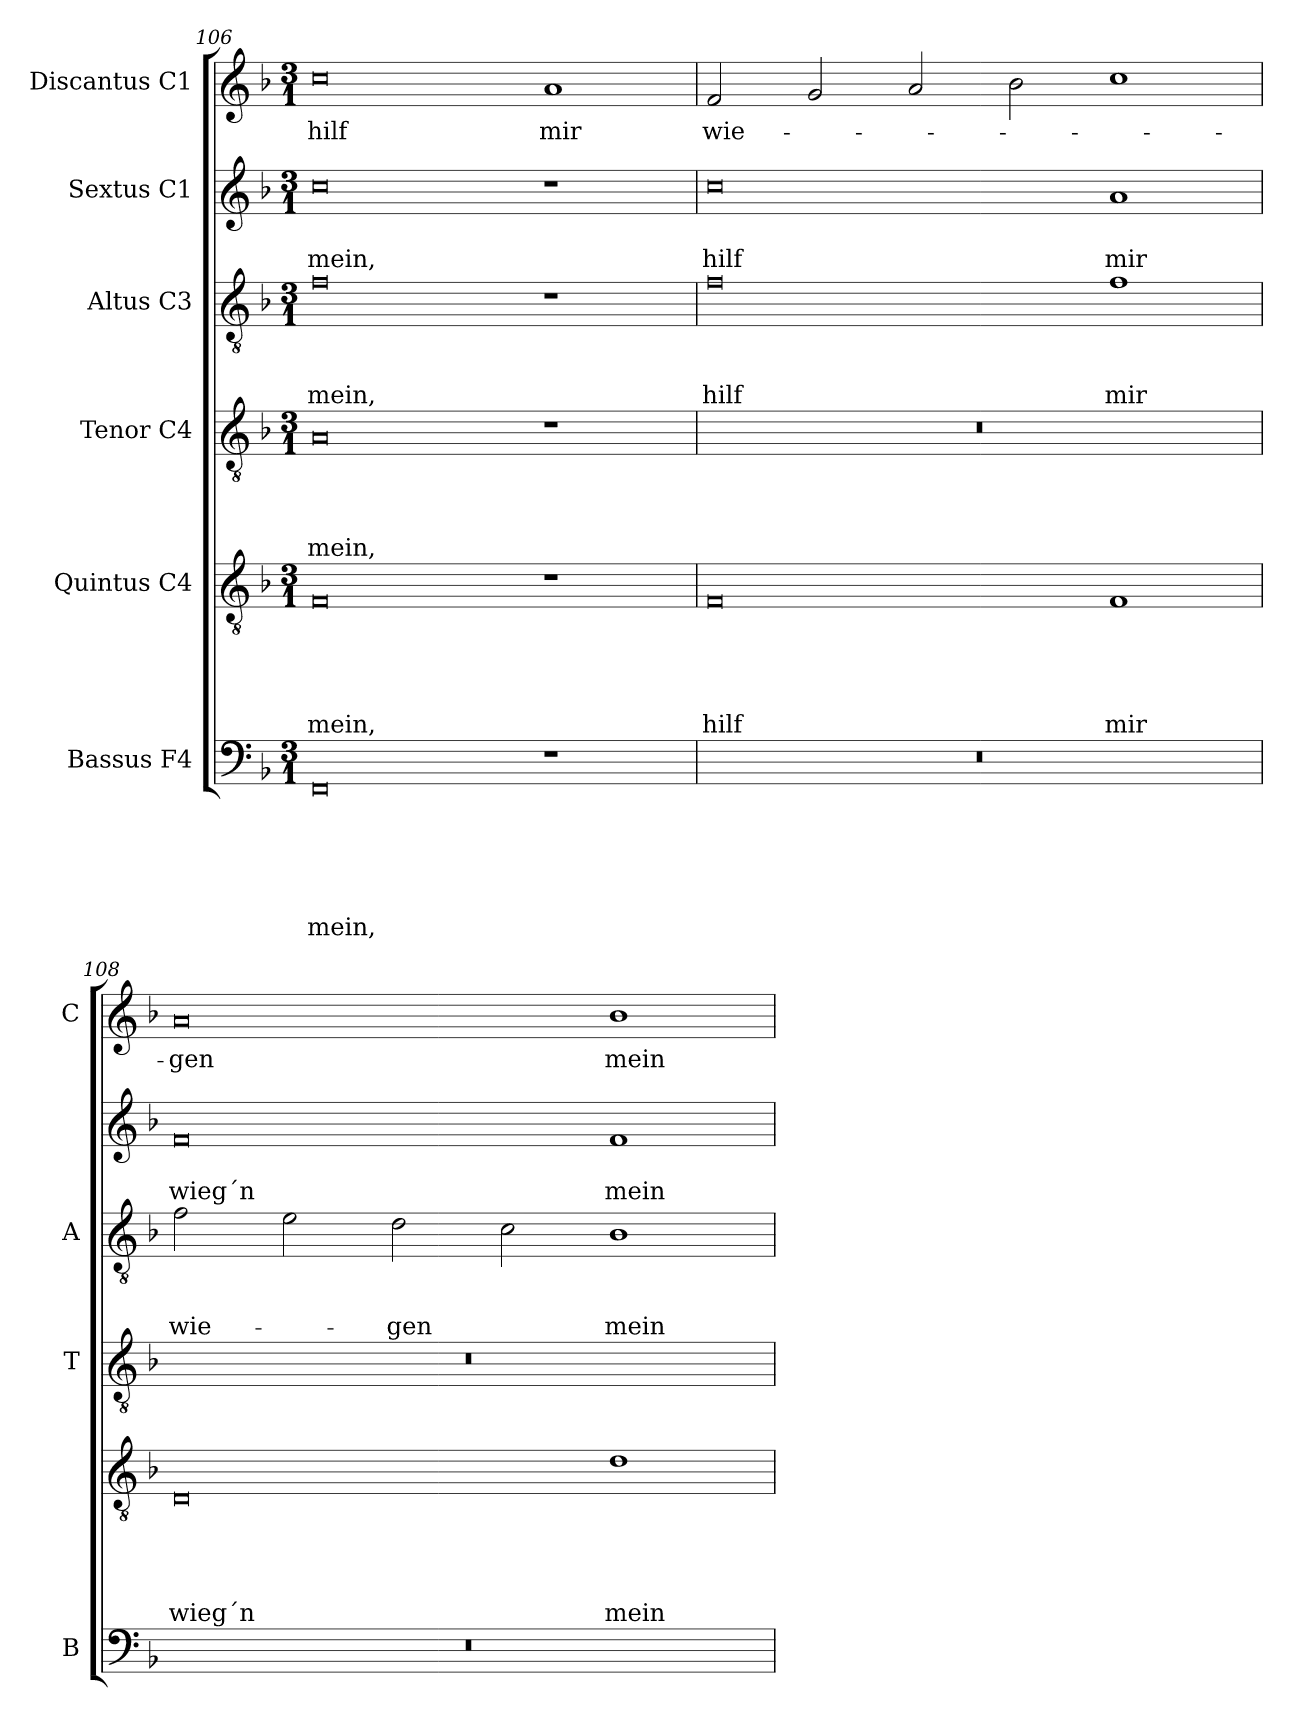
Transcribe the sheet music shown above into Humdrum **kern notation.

**kern	**text	**text	**text	**text	**text	**text	**kern	**text	**text	**text	**text	**text	**kern	**text	**text	**text	**text	**kern	**text	**text	**text	**kern	**text	**text	**kern	**text
*part6	*part6	*part6	*part6	*part6	*part6	*part6	*part5	*part5	*part5	*part5	*part5	*part5	*part4	*part4	*part4	*part4	*part4	*part3	*part3	*part3	*part3	*part2	*part2	*part2	*part1	*part1
*staff6	*staff6	*staff6	*staff6	*staff6	*staff6	*staff6	*staff5	*staff5	*staff5	*staff5	*staff5	*staff5	*staff4	*staff4	*staff4	*staff4	*staff4	*staff3	*staff3	*staff3	*staff3	*staff2	*staff2	*staff2	*staff1	*staff1
*I"Bassus F4	*	*	*	*	*	*	*I"Quintus C4	*	*	*	*	*	*I"Tenor C4	*	*	*	*	*I"Altus C3	*	*	*	*I"Sextus C1	*	*	*I"Discantus C1	*
*I'B	*	*	*	*	*	*	*	*	*	*	*	*	*I'T	*	*	*	*	*I'A	*	*	*	*	*	*	*I'C	*
*clefF4	*	*	*	*	*	*	*clefGv2	*	*	*	*	*	*clefGv2	*	*	*	*	*clefGv2	*	*	*	*clefG2	*	*	*clefG2	*
*k[b-]	*	*	*	*	*	*	*k[b-]	*	*	*	*	*	*k[b-]	*	*	*	*	*k[b-]	*	*	*	*k[b-]	*	*	*k[b-]	*
*F:	*	*	*	*	*	*	*F:	*	*	*	*	*	*F:	*	*	*	*	*F:	*	*	*	*F:	*	*	*F:	*
*M3/1	*	*	*	*	*	*	*M3/1	*	*	*	*	*	*M3/1	*	*	*	*	*M3/1	*	*	*	*M3/1	*	*	*M3/1	*
=106	=106	=106	=106	=106	=106	=106	=106	=106	=106	=106	=106	=106	=106	=106	=106	=106	=106	=106	=106	=106	=106	=106	=106	=106	=106	=106
!	!	!	!	!	!	!LO:LY:b	!	!	!	!	!	!LO:LY:b	!	!	!	!	!LO:LY:b	!	!	!	!LO:LY:b	!	!	!LO:LY:b	!	!LO:LY:b
0FF	.	.	.	.	.	mein,	0F	.	.	.	.	mein,	0A	.	.	.	mein,	0f	.	.	mein,	0cc	.	mein,	0cc	hilf
!	!	!	!	!	!	!	!	!	!	!	!	!	!	!	!	!	!	!	!	!	!	!	!	!	!	!LO:LY:b
1r	.	.	.	.	.	.	1r	.	.	.	.	.	1r	.	.	.	.	1r	.	.	.	1r	.	.	1a	mir
=107	=107	=107	=107	=107	=107	=107	=107	=107	=107	=107	=107	=107	=107	=107	=107	=107	=107	=107	=107	=107	=107	=107	=107	=107	=107	=107
!	!	!	!	!	!	!	!	!	!	!	!	!LO:LY:b	!	!	!	!	!	!	!	!	!LO:LY:b	!	!	!LO:LY:b	!	!LO:LY:b
0.r	.	.	.	.	.	.	0F	.	.	.	.	hilf	0.r	.	.	.	.	0f	.	.	hilf	0cc	.	hilf	2f/	wie-
.	.	.	.	.	.	.	.	.	.	.	.	.	.	.	.	.	.	.	.	.	.	.	.	.	2g/	.
.	.	.	.	.	.	.	.	.	.	.	.	.	.	.	.	.	.	.	.	.	.	.	.	.	2a/	.
.	.	.	.	.	.	.	.	.	.	.	.	.	.	.	.	.	.	.	.	.	.	.	.	.	2b-\	.
!	!	!	!	!	!	!	!	!	!	!	!	!LO:LY:b	!	!	!	!	!	!	!	!	!LO:LY:b	!	!	!LO:LY:b	!	!
.	.	.	.	.	.	.	1F	.	.	.	.	mir	.	.	.	.	.	1f	.	.	mir	1a	.	mir	1cc	.
=108	=108	=108	=108	=108	=108	=108	=108	=108	=108	=108	=108	=108	=108	=108	=108	=108	=108	=108	=108	=108	=108	=108	=108	=108	=108	=108
!	!	!	!	!	!	!	!	!	!	!	!	!LO:LY:b	!	!	!	!	!	!	!	!	!LO:LY:b	!	!	!LO:LY:b	!	!LO:LY:b
0.r	.	.	.	.	.	.	0D	.	.	.	.	wieg´n	0.r	.	.	.	.	2f\	.	.	wie-	0f	.	wieg´n	0a	-gen
.	.	.	.	.	.	.	.	.	.	.	.	.	.	.	.	.	.	2e\	.	.	.	.	.	.	.	.
!	!	!	!	!	!	!	!	!	!	!	!	!	!	!	!	!	!	!	!	!	!LO:LY:b	!	!	!	!	!
.	.	.	.	.	.	.	.	.	.	.	.	.	.	.	.	.	.	2d\	.	.	-gen	.	.	.	.	.
.	.	.	.	.	.	.	.	.	.	.	.	.	.	.	.	.	.	2c\	.	.	.	.	.	.	.	.
!	!	!	!	!	!	!	!	!	!	!	!	!LO:LY:b	!	!	!	!	!	!	!	!	!LO:LY:b	!	!	!LO:LY:b	!	!LO:LY:b
.	.	.	.	.	.	.	1d	.	.	.	.	mein	.	.	.	.	.	1B-	.	.	mein	1f	.	mein	1b-	mein
=	=	=	=	=	=	=	=	=	=	=	=	=	=	=	=	=	=	=	=	=	=	=	=	=	=	=
*-	*-	*-	*-	*-	*-	*-	*-	*-	*-	*-	*-	*-	*-	*-	*-	*-	*-	*-	*-	*-	*-	*-	*-	*-	*-	*-
